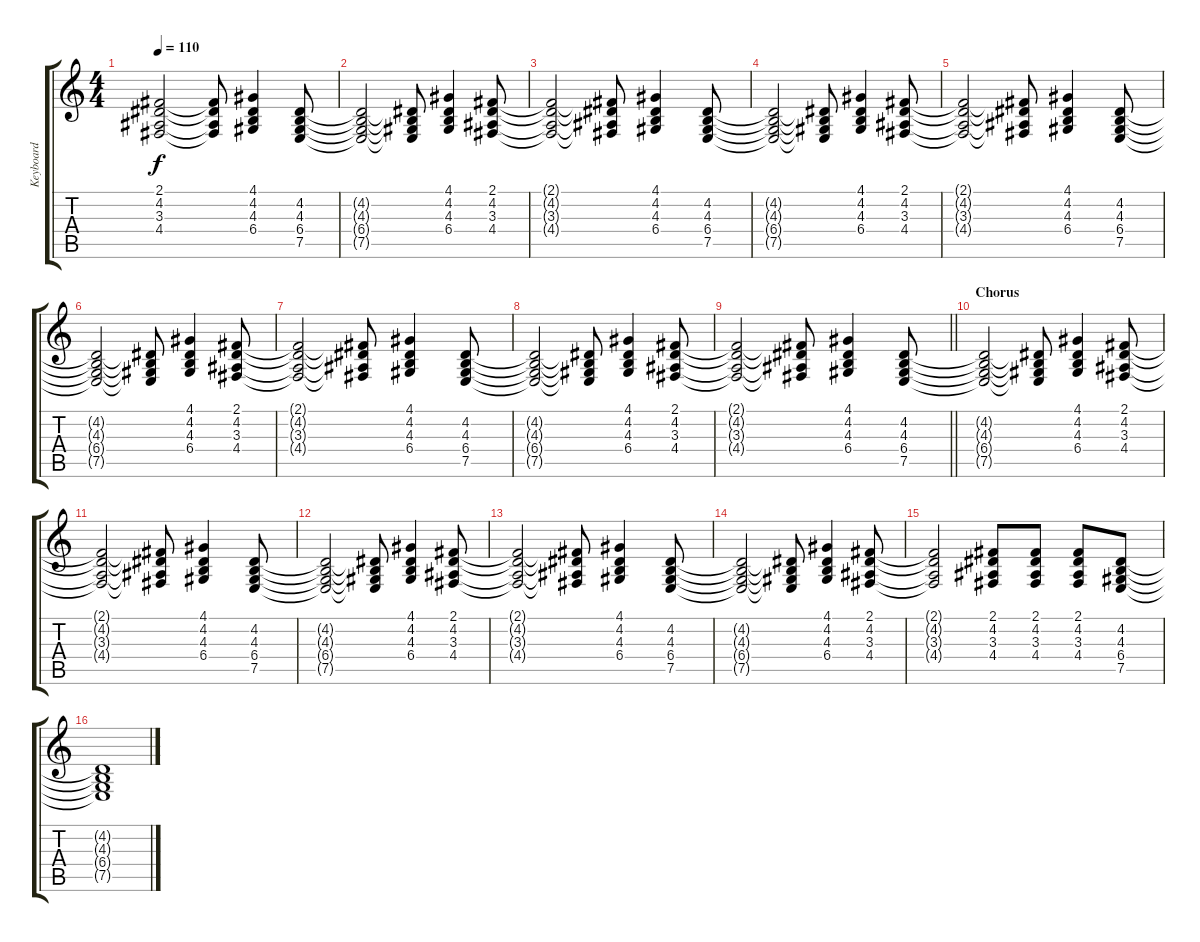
\track ("Keyboard" "Keyboard") {instrument electricpiano2}
\staff {score tabs}
\tuning (E4 B3 G3 D3 A2 E2) {hide}
\ts (4 4)
\tempo 110
\clef g2
\ks c
(2.1{t} 4.2{t} 3.3{t} 4.4{t}).2{dy f} (2.1{t} 4.2{t} 3.3{t} 4.4{t}).8 (4.1 4.2 4.3 6.4).4 (4.2 4.3 6.4 7.5).8 |
(4.2{t} 4.3{t} 6.4{t} 7.5{t}).2 (4.2{t} 4.3{t} 6.4{t} 7.5{t}).8 (4.1 4.2 4.3 6.4).4 (2.1 4.2 3.3 4.4).8 |
(2.1{t} 4.2{t} 3.3{t} 4.4{t}).2 (2.1{t} 4.2{t} 3.3{t} 4.4{t}).8 (4.1 4.2 4.3 6.4).4 (4.2 4.3 6.4 7.5).8 |
(4.2{t} 4.3{t} 6.4{t} 7.5{t}).2 (4.2{t} 4.3{t} 6.4{t} 7.5{t}).8 (4.1 4.2 4.3 6.4).4 (2.1 4.2 3.3 4.4).8 |
(2.1{t} 4.2{t} 3.3{t} 4.4{t}).2 (2.1{t} 4.2{t} 3.3{t} 4.4{t}).8 (4.1 4.2 4.3 6.4).4 (4.2 4.3 6.4 7.5).8 |
(4.2{t} 4.3{t} 6.4{t} 7.5{t}).2 (4.2{t} 4.3{t} 6.4{t} 7.5{t}).8 (4.1 4.2 4.3 6.4).4 (2.1 4.2 3.3 4.4).8 |
(2.1{t} 4.2{t} 3.3{t} 4.4{t}).2 (2.1{t} 4.2{t} 3.3{t} 4.4{t}).8 (4.1 4.2 4.3 6.4).4 (4.2 4.3 6.4 7.5).8 |
(4.2{t} 4.3{t} 6.4{t} 7.5{t}).2 (4.2{t} 4.3{t} 6.4{t} 7.5{t}).8 (4.1 4.2 4.3 6.4).4 (2.1 4.2 3.3 4.4).8 |
\barLineRight lightlight
(2.1{t} 4.2{t} 3.3{t} 4.4{t}).2 (2.1{t} 4.2{t} 3.3{t} 4.4{t}).8 (4.1 4.2 4.3 6.4).4 (4.2 4.3 6.4 7.5).8 |
\section ("" "Chorus")
(4.2{t} 4.3{t} 6.4{t} 7.5{t}).2 (4.2{t} 4.3{t} 6.4{t} 7.5{t}).8 (4.1 4.2 4.3 6.4).4 (2.1 4.2 3.3 4.4).8 |
(2.1{t} 4.2{t} 3.3{t} 4.4{t}).2 (2.1{t} 4.2{t} 3.3{t} 4.4{t}).8 (4.1 4.2 4.3 6.4).4 (4.2 4.3 6.4 7.5).8 |
(4.2{t} 4.3{t} 6.4{t} 7.5{t}).2 (4.2{t} 4.3{t} 6.4{t} 7.5{t}).8 (4.1 4.2 4.3 6.4).4 (2.1 4.2 3.3 4.4).8 |
(2.1{t} 4.2{t} 3.3{t} 4.4{t}).2 (2.1{t} 4.2{t} 3.3{t} 4.4{t}).8 (4.1 4.2 4.3 6.4).4 (4.2 4.3 6.4 7.5).8 |
(4.2{t} 4.3{t} 6.4{t} 7.5{t}).2 (4.2{t} 4.3{t} 6.4{t} 7.5{t}).8 (4.1 4.2 4.3 6.4).4 (2.1 4.2 3.3 4.4).8 |
(2.1{t} 4.2{t} 3.3{t} 4.4{t}).2 (2.1 4.2 3.3 4.4).8 (2.1 4.2 3.3 4.4).8 (2.1 4.2 3.3 4.4).8 (4.2 4.3 6.4 7.5).8 |
(4.2{t} 4.3{t} 6.4{t} 7.5{t}).1
